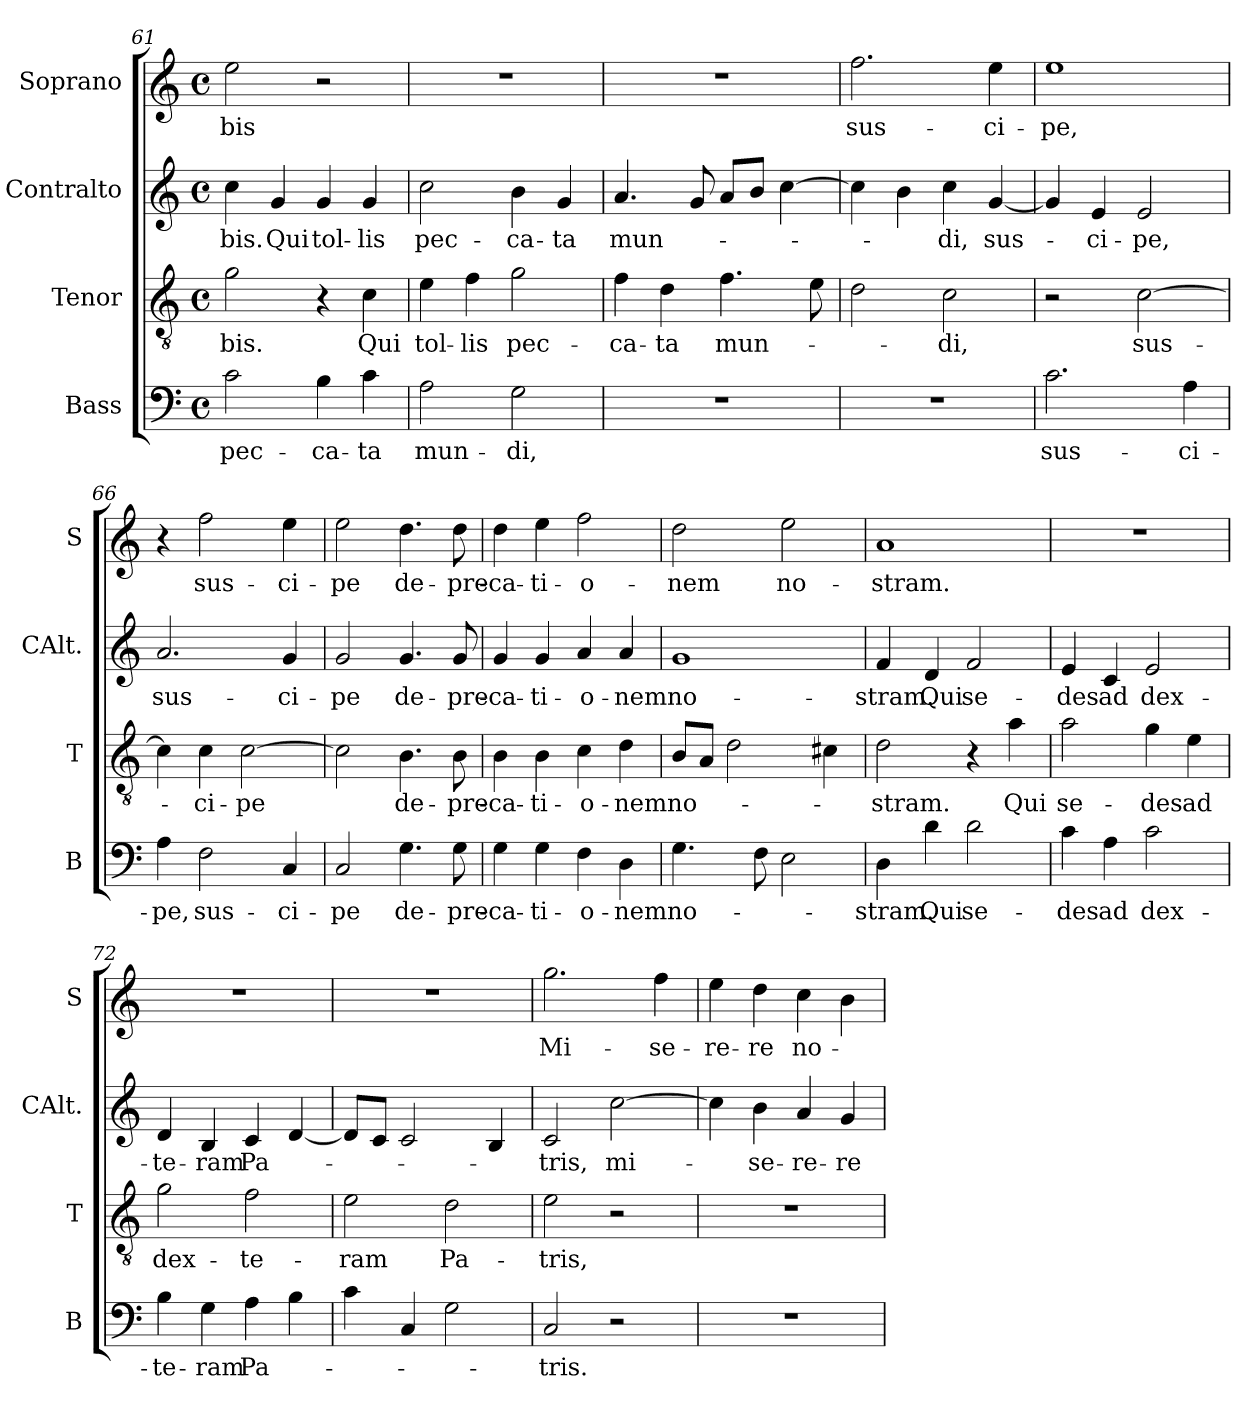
**kern	**text	**kern	**text	**kern	**text	**kern	**text
*part4	*part4	*part3	*part3	*part2	*part2	*part1	*part1
*staff4	*staff4	*staff3	*staff3	*staff2	*staff2	*staff1	*staff1
*I"Bass	*	*I"Tenor	*	*I"Contralto	*	*I"Soprano	*
*I'B	*	*I'T	*	*I'CAlt.	*	*I'S	*
!!LO:PB:g=z
*clefF4	*	*clefGv2	*	*clefG2	*	*clefG2	*
*k[]	*	*k[]	*	*k[]	*	*k[]	*
*C:	*	*C:	*	*C:	*	*C:	*
*M4/4	*	*M4/4	*	*M4/4	*	*M4/4	*
*met(c)	*	*met(c)	*	*met(c)	*	*met(c)	*
=61	=61	=61	=61	=61	=61	=61	=61
2c\	pec-	2g\	-bis.	4cc\	-bis.	2ee\	-bis
.	.	.	.	4g/	Qui	.	.
4B\	-ca-	4r	.	4g/	tol-	2r	.
4c\	-ta	4c\	Qui	4g/	-lis	.	.
=62	=62	=62	=62	=62	=62	=62	=62
2A\	mun-	4e\	tol-	2cc\	pec-	1r	.
.	.	4f\	-lis	.	.	.	.
2G\	-di,	2g\	pec-	4b\	-ca-	.	.
.	.	.	.	4g/	-ta	.	.
=63	=63	=63	=63	=63	=63	=63	=63
1r	.	4f\	-ca-	4.a/	mun-	1r	.
.	.	4d\	-ta	.	.	.	.
.	.	.	.	8g/	.	.	.
.	.	4.f\	mun-	8a/L	.	.	.
.	.	.	.	8b/J	.	.	.
.	.	.	.	[4cc\	.	.	.
.	.	8e\	.	.	.	.	.
=64	=64	=64	=64	=64	=64	=64	=64
1r	.	2d\	.	4cc\]	.	2.ff\	sus-
.	.	.	.	4b\	.	.	.
.	.	2c\	-di,	4cc\	-di,	.	.
.	.	.	.	[4g/	sus-	4ee\	-ci-
=65	=65	=65	=65	=65	=65	=65	=65
2.c\	sus-	2r	.	4g/]	.	1ee	-pe,
.	.	.	.	4e/	-ci-	.	.
.	.	[2c\	sus-	2e/	-pe,	.	.
4A\	-ci-	.	.	.	.	.	.
!!LO:LB:g=z
=66	=66	=66	=66	=66	=66	=66	=66
4A\	-pe,	4c\]	.	2.a/	sus-	4r	.
2F\	sus-	4c\	-ci-	.	.	2ff\	sus-
.	.	[2c\	-pe	.	.	.	.
4C/	-ci-	.	.	4g/	-ci-	4ee\	-ci-
=67	=67	=67	=67	=67	=67	=67	=67
2C/	-pe	2c\]	.	2g/	-pe	2ee\	-pe
4.G\	de-	4.B\	de-	4.g/	de-	4.dd\	de-
8G\	-pre-	8B\	-pre-	8g/	-pre-	8dd\	-pre-
=68	=68	=68	=68	=68	=68	=68	=68
4G\	-ca-	4B\	-ca-	4g/	-ca-	4dd\	-ca-
4G\	-ti-	4B\	-ti-	4g/	-ti-	4ee\	-ti-
4F\	-o-	4c\	-o-	4a/	-o-	2ff\	-o-
4D\	-nem	4d\	-nem	4a/	-nem	.	.
=69	=69	=69	=69	=69	=69	=69	=69
4.G\	no-	8B/L	no-	1g	no-	2dd\	-nem
.	.	8A/J	.	.	.	.	.
.	.	2d\	.	.	.	.	.
8F\	.	.	.	.	.	.	.
2E\	.	.	.	.	.	2ee\	no-
.	.	4c#X\	.	.	.	.	.
=70	=70	=70	=70	=70	=70	=70	=70
4D\	-stram.	2d\	-stram.	4f/	-stram.	1a	-stram.
4d\	Qui	.	.	4d/	Qui	.	.
2d\	se-	4r	.	2f/	se-	.	.
.	.	4a\	Qui	.	.	.	.
!!LO:LB:g=z
=71	=71	=71	=71	=71	=71	=71	=71
4c\	-des	2a\	se-	4e/	-des	1r	.
4A\	ad	.	.	4c/	ad	.	.
2c\	dex-	4g\	-des	2e/	dex-	.	.
.	.	4e\	ad	.	.	.	.
=72	=72	=72	=72	=72	=72	=72	=72
4B\	-te-	2g\	dex-	4d/	-te-	1r	.
4G\	-ram	.	.	4B/	-ram	.	.
4A\	Pa-	2f\	-te-	4c/	Pa-	.	.
4B\	.	.	.	[4d/	.	.	.
=73	=73	=73	=73	=73	=73	=73	=73
4c\	.	2e\	-ram	8d/L]	.	1r	.
.	.	.	.	8c/J	.	.	.
4C/	.	.	.	2c/	.	.	.
2G\	.	2d\	Pa-	.	.	.	.
.	.	.	.	4B/	.	.	.
=74	=74	=74	=74	=74	=74	=74	=74
2C/	-tris.	2e\	-tris,	2c/	-tris,	2.gg\	Mi-
2r	.	2r	.	[2cc\	mi-	.	.
.	.	.	.	.	.	4ff\	-se-
=75	=75	=75	=75	=75	=75	=75	=75
1r	.	1r	.	4cc\]	.	4ee\	-re-
.	.	.	.	4b\	-se-	4dd\	-re
.	.	.	.	4a/	-re-	4cc\	no-
.	.	.	.	4g/	-re	4b\	.
=	=	=	=	=	=	=	=
*-	*-	*-	*-	*-	*-	*-	*-
